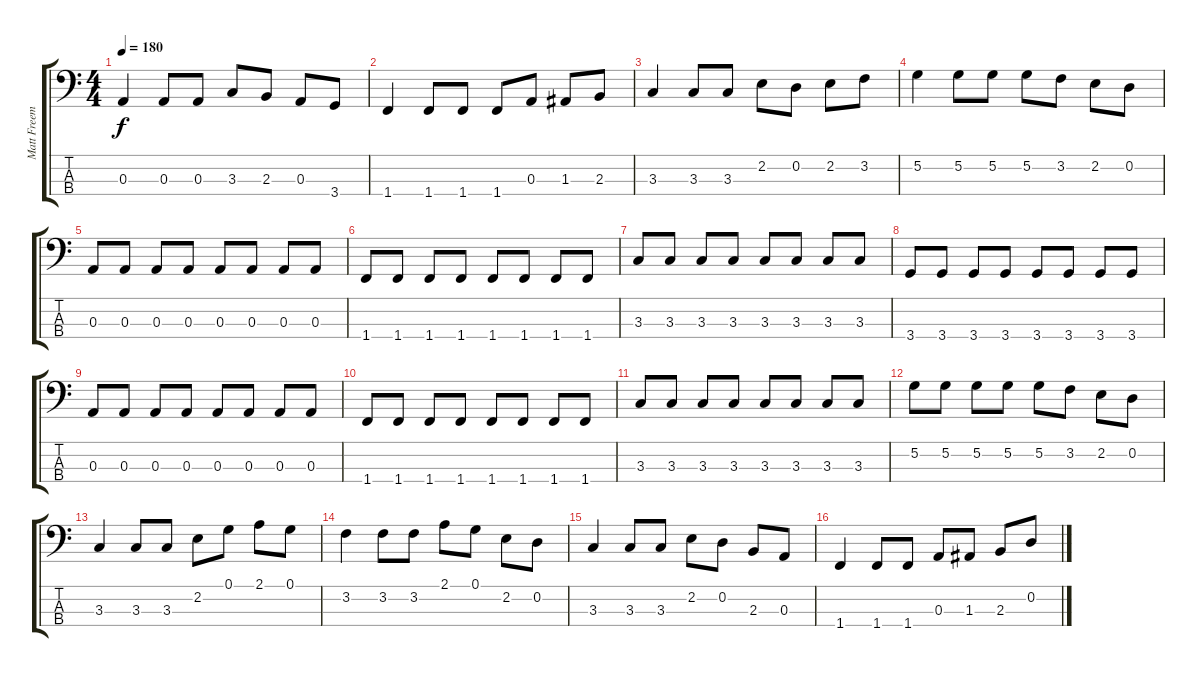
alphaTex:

\track ("Matt Freeman" "Matt Freem") {instrument electricbasspick}
\staff {score tabs}
\tuning (G2 D2 A1 E1) {hide}
\ts (4 4)
\tempo 180
\clef f4
\ks c
0.3.4{dy f} 0.3.8 0.3.8 3.3.8 2.3.8 0.3.8 3.4.8 |
1.4.4 1.4.8 1.4.8 1.4.8 0.3.8 1.3.8 2.3.8 |
3.3.4 3.3.8 3.3.8 2.2.8 0.2.8 2.2.8 3.2.8 |
5.2.4 5.2.8 5.2.8 5.2.8 3.2.8 2.2.8 0.2.8 |
0.3.8 0.3.8 0.3.8 0.3.8 0.3.8 0.3.8 0.3.8 0.3.8 |
1.4.8 1.4.8 1.4.8 1.4.8 1.4.8 1.4.8 1.4.8 1.4.8 |
3.3.8 3.3.8 3.3.8 3.3.8 3.3.8 3.3.8 3.3.8 3.3.8 |
3.4.8 3.4.8 3.4.8 3.4.8 3.4.8 3.4.8 3.4.8 3.4.8 |
0.3.8 0.3.8 0.3.8 0.3.8 0.3.8 0.3.8 0.3.8 0.3.8 |
1.4.8 1.4.8 1.4.8 1.4.8 1.4.8 1.4.8 1.4.8 1.4.8 |
3.3.8 3.3.8 3.3.8 3.3.8 3.3.8 3.3.8 3.3.8 3.3.8 |
5.2.8 5.2.8 5.2.8 5.2.8 5.2.8 3.2.8 2.2.8 0.2.8 |
3.3.4 3.3.8 3.3.8 2.2.8 0.1.8 2.1.8 0.1.8 |
3.2.4 3.2.8 3.2.8 2.1.8 0.1.8 2.2.8 0.2.8 |
3.3.4 3.3.8 3.3.8 2.2.8 0.2.8 2.3.8 0.3.8 |
1.4.4 1.4.8 1.4.8 0.3.8 1.3.8 2.3.8 0.2.8
